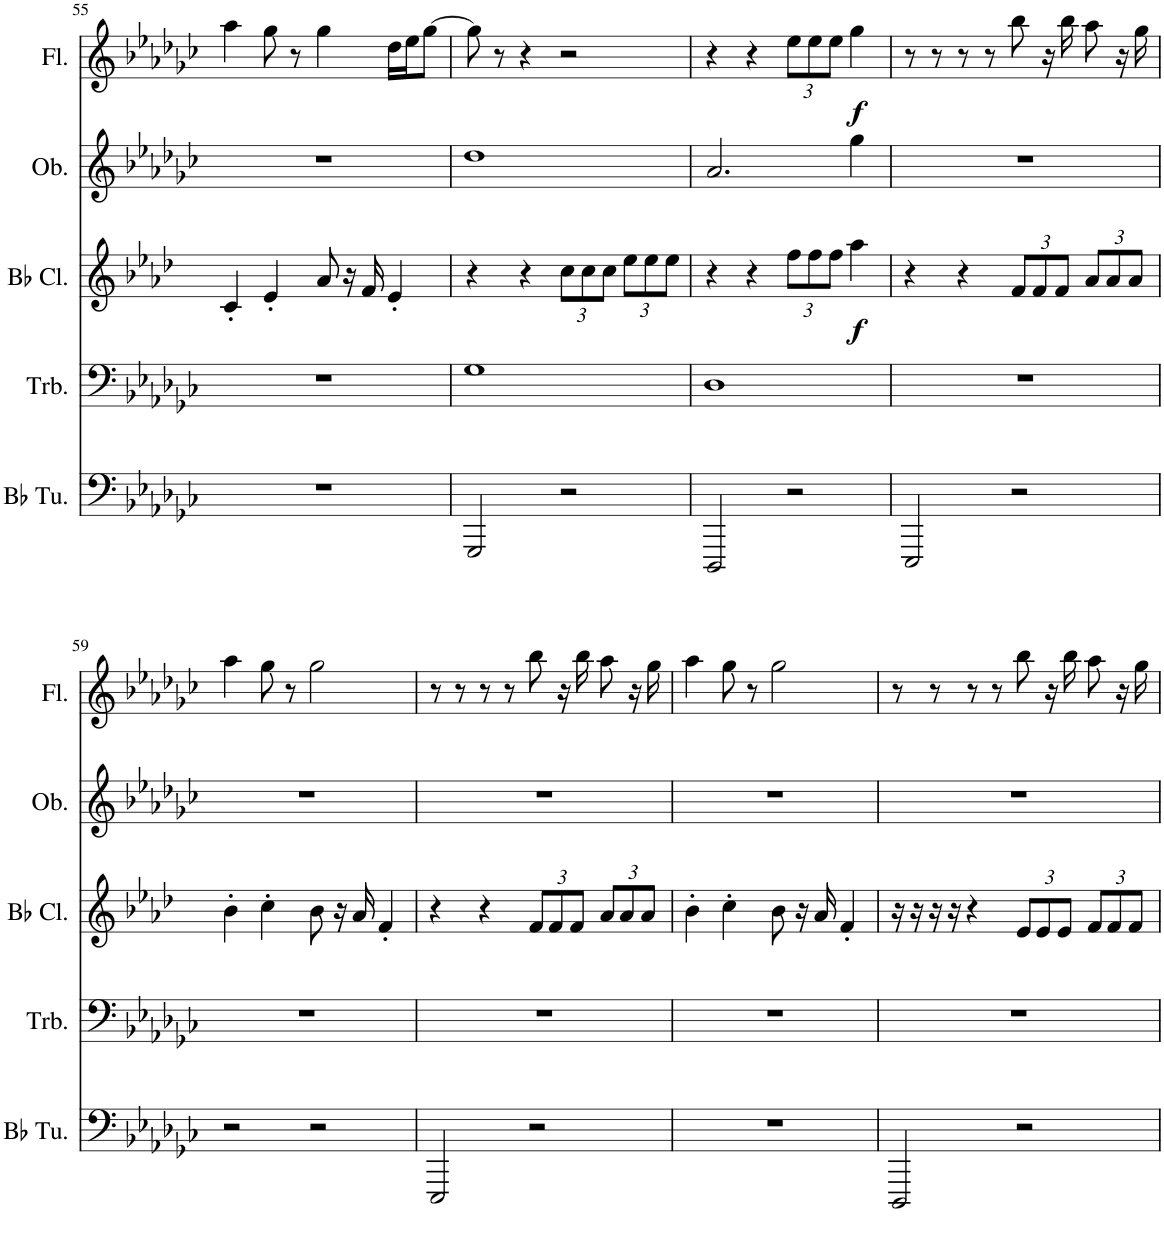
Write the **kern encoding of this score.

**kern	**kern	**kern	**dynam	**kern	**kern	**dynam
*part5	*part4	*part3	*part3	*part2	*part1	*part1
*staff5	*staff4	*staff3	*staff3	*staff2	*staff1	*staff1
*I"Bb Tuba	*I"Trombone	*I"Bb Clarinet	*	*I"Oboe	*I"Flute	*
*I'Bb Tu.	*I'Trb.	*I'Bb Cl.	*	*I'Ob.	*I'Fl.	*
!!LO:PB:g=z
*clefF4	*clefF4	*clefG2	*	*clefG2	*clefG2	*
*	*	*Trd1c2	*	*	*	*
*k[b-e-a-d-g-c-]	*k[b-e-a-d-g-c-]	*k[b-e-a-d-]	*	*k[b-e-a-d-g-c-]	*k[b-e-a-d-g-c-]	*
*M4/4	*M4/4	*M4/4	*	*M4/4	*M4/4	*
=55	=55	=55	=55	=55	=55	=55
1r	1r	4c'/	.	1r	4aa-\	.
.	.	4e-'/	.	.	8gg-\	.
.	.	.	.	.	8r	.
.	.	8a-/	.	.	4gg-\	.
.	.	16r	.	.	.	.
.	.	16f/	.	.	.	.
.	.	4e-'/	.	.	16dd-\LL	.
.	.	.	.	.	16ee-\J	.
.	.	.	.	.	[8gg-\J	.
=56	=56	=56	=56	=56	=56	=56
2GGG-/	1G-	4r	.	1dd-	8gg-\]	.
.	.	.	.	.	8r	.
.	.	4r	.	.	4r	.
*	*	*Xbrackettup	*	*	*	*
2r	.	12cc\L	.	.	2r	.
.	.	12cc\	.	.	.	.
.	.	12cc\J	.	.	.	.
.	.	12ee-\L	.	.	.	.
.	.	12ee-\	.	.	.	.
.	.	12ee-\J	.	.	.	.
=57	=57	=57	=57	=57	=57	=57
2DDD-/	1D-	4r	.	2.a-/	4r	.
.	.	4r	.	.	4r	.
*	*	*	*	*	*Xbrackettup	*
2r	.	12ff\L	.	.	12ee-\L	.
.	.	12ff\	.	.	12ee-\	.
.	.	12ff\J	.	.	12ee-\J	.
!	!	!	!LO:DY:b	!	!	!LO:DY:b
.	.	4aa-\	f	4gg-\	4gg-\	f
=58	=58	=58	=58	=58	=58	=58
2EEE-/	1r	4r	.	1r	8r	.
.	.	.	.	.	8r	.
.	.	4r	.	.	8r	.
.	.	.	.	.	8r	.
2r	.	12f/L	.	.	8bb-\	.
.	.	12f/	.	.	.	.
.	.	.	.	.	16r	.
.	.	12f/J	.	.	.	.
.	.	.	.	.	16bb-\	.
.	.	12a-/L	.	.	8aa-\	.
.	.	12a-/	.	.	.	.
.	.	.	.	.	16r	.
.	.	12a-/J	.	.	.	.
.	.	.	.	.	16gg-\	.
!!LO:LB:g=z
=59	=59	=59	=59	=59	=59	=59
2r	1r	4b-'\	.	1r	4aa-\	.
.	.	4cc'\	.	.	8gg-\	.
.	.	.	.	.	8r	.
2r	.	8b-\	.	.	2gg-\	.
.	.	16r	.	.	.	.
.	.	16a-/	.	.	.	.
.	.	4f'/	.	.	.	.
=60	=60	=60	=60	=60	=60	=60
2EEE-/	1r	4r	.	1r	8r	.
.	.	.	.	.	8r	.
.	.	4r	.	.	8r	.
.	.	.	.	.	8r	.
2r	.	12f/L	.	.	8bb-\	.
.	.	12f/	.	.	.	.
.	.	.	.	.	16r	.
.	.	12f/J	.	.	.	.
.	.	.	.	.	16bb-\	.
.	.	12a-/L	.	.	8aa-\	.
.	.	12a-/	.	.	.	.
.	.	.	.	.	16r	.
.	.	12a-/J	.	.	.	.
.	.	.	.	.	16gg-\	.
=61	=61	=61	=61	=61	=61	=61
1r	1r	4b-'\	.	1r	4aa-\	.
.	.	4cc'\	.	.	8gg-\	.
.	.	.	.	.	8r	.
.	.	8b-\	.	.	2gg-\	.
.	.	16r	.	.	.	.
.	.	16a-/	.	.	.	.
.	.	4f'/	.	.	.	.
=62	=62	=62	=62	=62	=62	=62
2DDD-/	1r	16r	.	1r	8r	.
.	.	16r	.	.	.	.
.	.	16r	.	.	8r	.
.	.	16r	.	.	.	.
.	.	4r	.	.	8r	.
.	.	.	.	.	8r	.
2r	.	12e-/L	.	.	8bb-\	.
.	.	12e-/	.	.	.	.
.	.	.	.	.	16r	.
.	.	12e-/J	.	.	.	.
.	.	.	.	.	16bb-\	.
.	.	12f/L	.	.	8aa-\	.
.	.	12f/	.	.	.	.
.	.	.	.	.	16r	.
.	.	12f/J	.	.	.	.
.	.	.	.	.	16gg-\	.
=	=	=	=	=	=	=
*-	*-	*-	*-	*-	*-	*-
